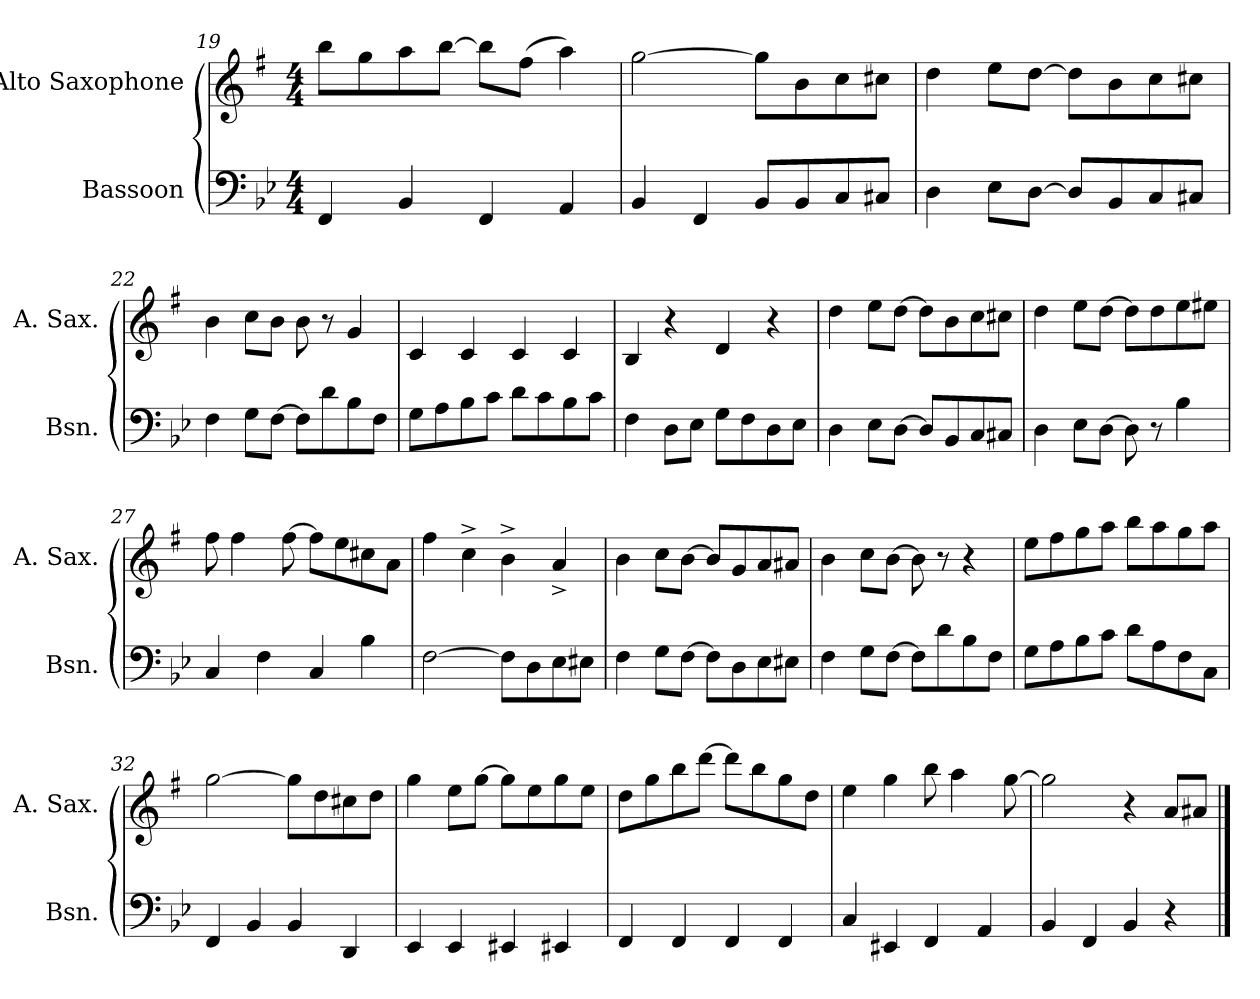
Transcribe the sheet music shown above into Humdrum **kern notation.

**kern	**kern
*part2	*part1
*staff2	*staff1
*I"Bassoon	*I"Alto Saxophone
*I'Bsn.	*I'A. Sax.
!!LO:LB:g=z
*clefF4	*clefG2
*	*ITrd5c9
*k[b-e-]	*k[b-e-]
*M4/4	*M4/4
=19	=19
4FF/	8dd\L
.	8b-\
4BB-/	8cc\
.	[8dd\J
4FF/	8dd\L]
.	(>8a\J
4AA/	4cc\)
=20	=20
4BB-/	[2b-\
4FF/	.
8BB-/L	8b-\L]
8BB-/	8d\
8C/	8e-\
8C#X/J	8en\J
=21	=21
4D\	4f\
8E-\L	8g\L
[8D\J	[8f\J
8D/L]	8f\L]
8BB-/	8d\
8C/	8e-\
8C#X/J	8en\J
=22	=22
4F\	4d\
8G\L	8e-\L
[8F\J	8d\J
8F\L]	8d\
8d\	8r
8B-\	4B-/
8F\J	.
=23	=23
8G\L	4E-/
8A\	.
8B-\	4E-/
8c\J	.
8d\L	4E-/
8c\	.
8B-\	4E-/
8c\J	.
!!LO:PB:g=z
=24	=24
4F\	4D/
8D\L	4r
8E-\J	.
8G\L	4F/
8F\	.
8D\	4r
8E-\J	.
=25	=25
4D\	4f\
8E-\L	8g\L
[8D\J	[8f\J
8D/L]	8f\L]
8BB-/	8d\
8C/	8e-\
8C#X/J	8en\J
=26	=26
4D\	4f\
8E-\L	8g\L
[8D\J	[8f\J
8D\]	8f\L]
8r	8f\
4B-\	8g\
.	8g#X\J
=27	=27
4C/	8a\
.	4a\
4F\	.
.	[8a\
4C/	8a\L]
.	8g\
4B-\	8en\
.	8c\J
=28	=28
[2F\	4a\
.	4e-^\
8F\L]	4d^\
8D\	.
8E-\	4c^/
8E#X\J	.
!!LO:LB:g=z
=29	=29
4F\	4d\
8G\L	8e-\L
[8F\J	[8d\J
8F\L]	8d/L]
8D\	8B-/
8E-\	8c/
8E#X\J	8c#X/J
=30	=30
4F\	4d\
8G\L	8e-\L
[8F\J	[8d\J
8F\L]	8d\]
8d\	8r
8B-\	4r
8F\J	.
=31	=31
8G\L	8g\L
8A\	8a\
8B-\	8b-\
8c\J	8cc\J
8d\L	8dd\L
8A\	8cc\
8F\	8b-\
8C\J	8cc\J
=32	=32
4FF/	[2b-\
4BB-/	.
4BB-/	8b-\L]
.	8f\
4DD/	8en\
.	8f\J
=33	=33
4EE-/	4b-\
4EE-/	8g\L
.	[8b-\J
4EE#X/	8b-\L]
.	8g\
4EE#X/	8b-\
.	8g\J
!!LO:LB:g=z
=34	=34
4FF/	8f\L
.	8b-\
4FF/	8dd\
.	[8ff\J
4FF/	8ff\L]
.	8dd\
4FF/	8b-\
.	8f\J
=35	=35
4C/	4g\
4EE#X/	4b-\
4FF/	8dd\
.	4cc\
4AA/	.
.	[8b-\
=36	=36
4BB-/	2b-\]
4FF/	.
4BB-/	4r
4r	8c/L
.	8c#X/J
==	==
*-	*-
